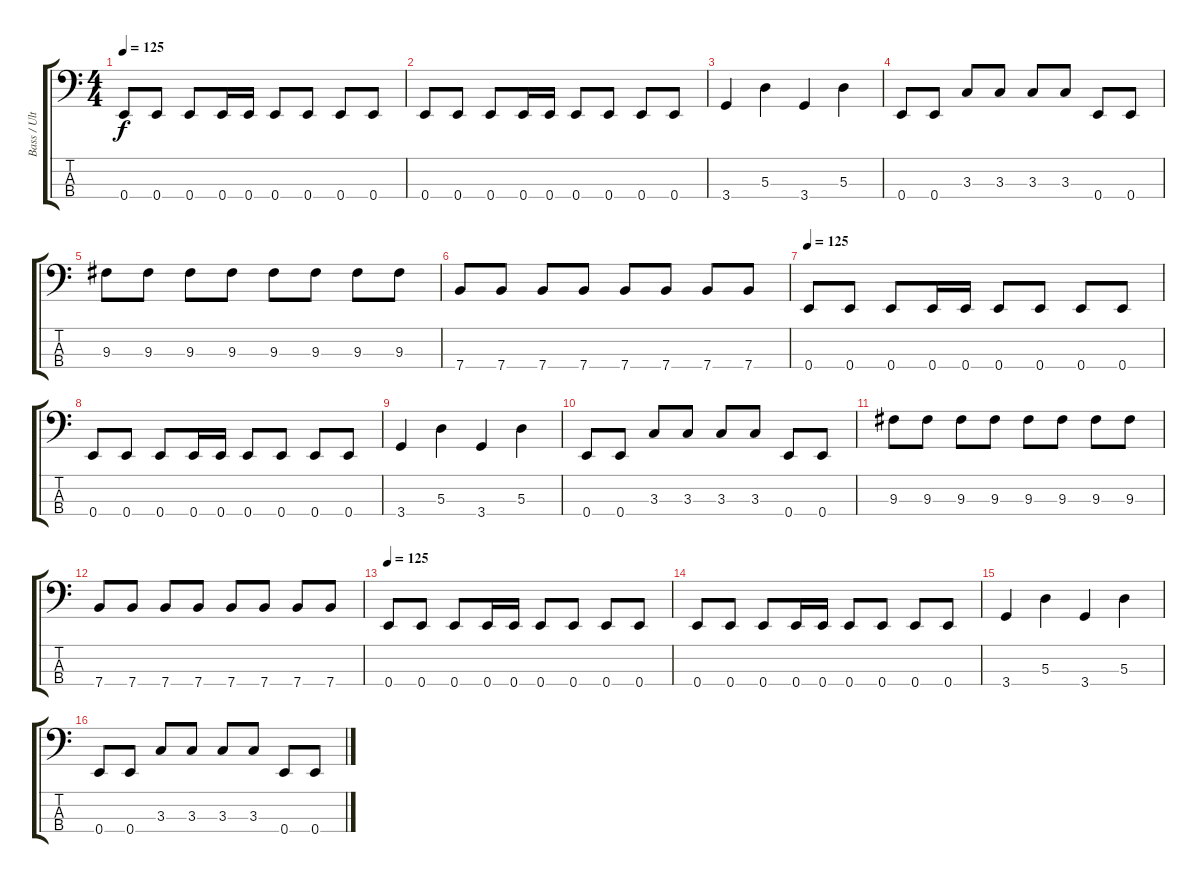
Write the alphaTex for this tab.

\track ("Bass / Ultimate Danny" "Bass / Ult") {instrument electricbassfinger}
\staff {score tabs}
\tuning (G2 D2 A1 E1) {hide}
\ts (4 4)
\tempo 125
\clef f4
\ks c
0.4.8{dy f} 0.4.8 0.4.8 0.4.16 0.4.16 0.4.8 0.4.8 0.4.8 0.4.8 |
0.4.8 0.4.8 0.4.8 0.4.16 0.4.16 0.4.8 0.4.8 0.4.8 0.4.8 |
3.4.4 5.3.4 3.4.4 5.3.4 |
0.4.8 0.4.8 3.3.8 3.3.8 3.3.8 3.3.8 0.4.8 0.4.8 |
9.3.8 9.3.8 9.3.8 9.3.8 9.3.8 9.3.8 9.3.8 9.3.8 |
7.4.8 7.4.8 7.4.8 7.4.8 7.4.8 7.4.8 7.4.8 7.4.8 |
\tempo 125
0.4.8 0.4.8 0.4.8 0.4.16 0.4.16 0.4.8 0.4.8 0.4.8 0.4.8 |
0.4.8 0.4.8 0.4.8 0.4.16 0.4.16 0.4.8 0.4.8 0.4.8 0.4.8 |
3.4.4 5.3.4 3.4.4 5.3.4 |
0.4.8 0.4.8 3.3.8 3.3.8 3.3.8 3.3.8 0.4.8 0.4.8 |
9.3.8 9.3.8 9.3.8 9.3.8 9.3.8 9.3.8 9.3.8 9.3.8 |
7.4.8 7.4.8 7.4.8 7.4.8 7.4.8 7.4.8 7.4.8 7.4.8 |
\tempo 125
0.4.8 0.4.8 0.4.8 0.4.16 0.4.16 0.4.8 0.4.8 0.4.8 0.4.8 |
0.4.8 0.4.8 0.4.8 0.4.16 0.4.16 0.4.8 0.4.8 0.4.8 0.4.8 |
3.4.4 5.3.4 3.4.4 5.3.4 |
0.4.8 0.4.8 3.3.8 3.3.8 3.3.8 3.3.8 0.4.8 0.4.8
